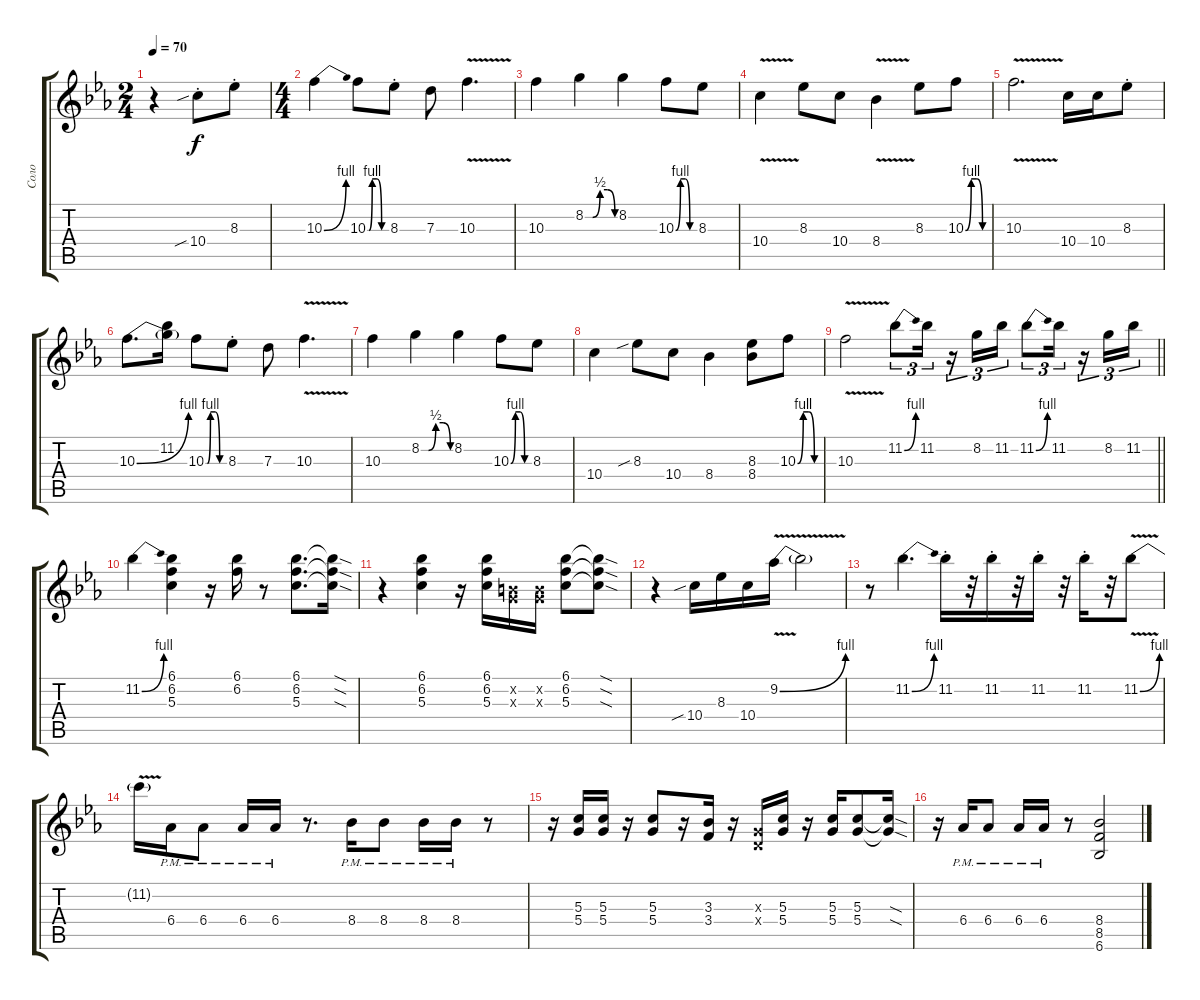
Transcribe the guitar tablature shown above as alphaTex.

\track ("Соло" "Соло") {instrument distortionguitar}
\staff {score tabs}
\tuning (E4 B3 G3 D3 A2 E2) {hide}
\ts (2 4)
\tempo 70
\clef g2
\ks eb
r.4{dy f instrument distortionguitar} 10.4{sib st}.8 8.3{st}.8 |
\ts (4 4)
10.3{be (bend 0 0 60 4)}.4 10.3{be (custom 0 0 5 0 15 4 30 4 45 0 60 0)}.8 8.3{st}.8 7.3.8 10.3{v}.4{d} |
10.3.4 8.2{be (custom 0 0 15 0 30 2 45 2 60 0)}.4 8.2.4 10.3{be (custom 0 0 15 4 30 4 45 0 60 0)}.8 8.3.8 |
10.4{v}.4 8.3.8 10.4.8 8.4{v}.4 8.3.8 10.3{be (custom 0 0 15 4 30 4 45 0 60 0)}.8 |
10.3{v}.2{d} 10.4.16 10.4.16 8.3{st}.8 |
10.3{be (bend 0 0 60 4)}.8{d} (11.2 10.3{t}).16 10.3{be (custom 0 0 5 0 15 4 30 4 45 0 60 0)}.8 8.3{st}.8 7.3.8 10.3{v}.4{d} |
10.3.4 8.2{be (custom 0 0 15 0 30 2 45 2 60 0)}.4 8.2.4 10.3{be (custom 0 0 15 4 30 4 45 0 60 0)}.8 8.3.8 |
10.4.4 8.3{sib}.8 10.4.8 8.4.4 (8.3 8.4).8 10.3{be (custom 0 0 15 4 30 4 45 0 60 0)}.8 |
\barLineRight lightlight
10.3{v}.2 11.2{be (bend 0 0 60 4)}.8{tu (3 2)} 11.2.16{tu (3 2)} r.16{tu (3 2)} 8.2.16{tu (3 2)} 11.2.16{tu (3 2)} 11.2{be (bend 0 0 60 4)}.8{tu (3 2)} 11.2.16{tu (3 2)} r.16{tu (3 2)} 8.2.16{tu (3 2)} 11.2.16{tu (3 2)} |
11.2{be (bend 0 0 60 4)}.4 (6.1 6.2 5.3).4{instrument distortionguitar} r.16 (6.1 6.2).16 r.8 (6.1 6.2 5.3).8{d} (6.1{sod t} 6.2{sod t} 5.3{sod t}).16 |
r.4 (6.1 6.2 5.3).4 r.16 (6.1 6.2 5.3).16 (0.2{x} 0.3{x}).16 (0.2{x} 0.3{x}).16 (6.1 6.2 5.3).8 (6.1{sod t} 6.2{sod t} 5.3{sod t}).8 |
r.4 10.4{sib}.16 8.3.16 10.4.16 9.2{be (bend 0 0 60 4) v}.16 9.2{t}.2 |
r.8 11.2{be (bend 0 0 60 4)}.4{d} 11.2{st}.16 r.32 11.2{st}.16 r.32 11.2{st}.16 r.32 11.2{st}.16 r.32 11.2{be (bend 0 0 60 4) v}.8 |
11.2{t}.16 6.4{pm}.16 6.4{pm}.8 6.4{pm}.16 6.4{pm}.16 r.8{d} 8.4{pm}.16 8.4{pm}.8 8.4{pm}.16 8.4{pm}.16 r.8 |
r.16 (5.3 5.4).16 (5.3 5.4).16 r.16 (5.3 5.4).8 r.16 (3.3 3.4).16 r.16 (0.3{x} 0.4{x}).16 (5.3 5.4).16 r.16 (5.3 5.4).16 (5.3 5.4).8 (5.3{sod t} 5.4{sod t}).16 |
r.16 6.4{pm}.16 6.4{pm}.8 6.4{pm}.16 6.4{pm}.16 r.8 (8.4 8.5 6.6).2
